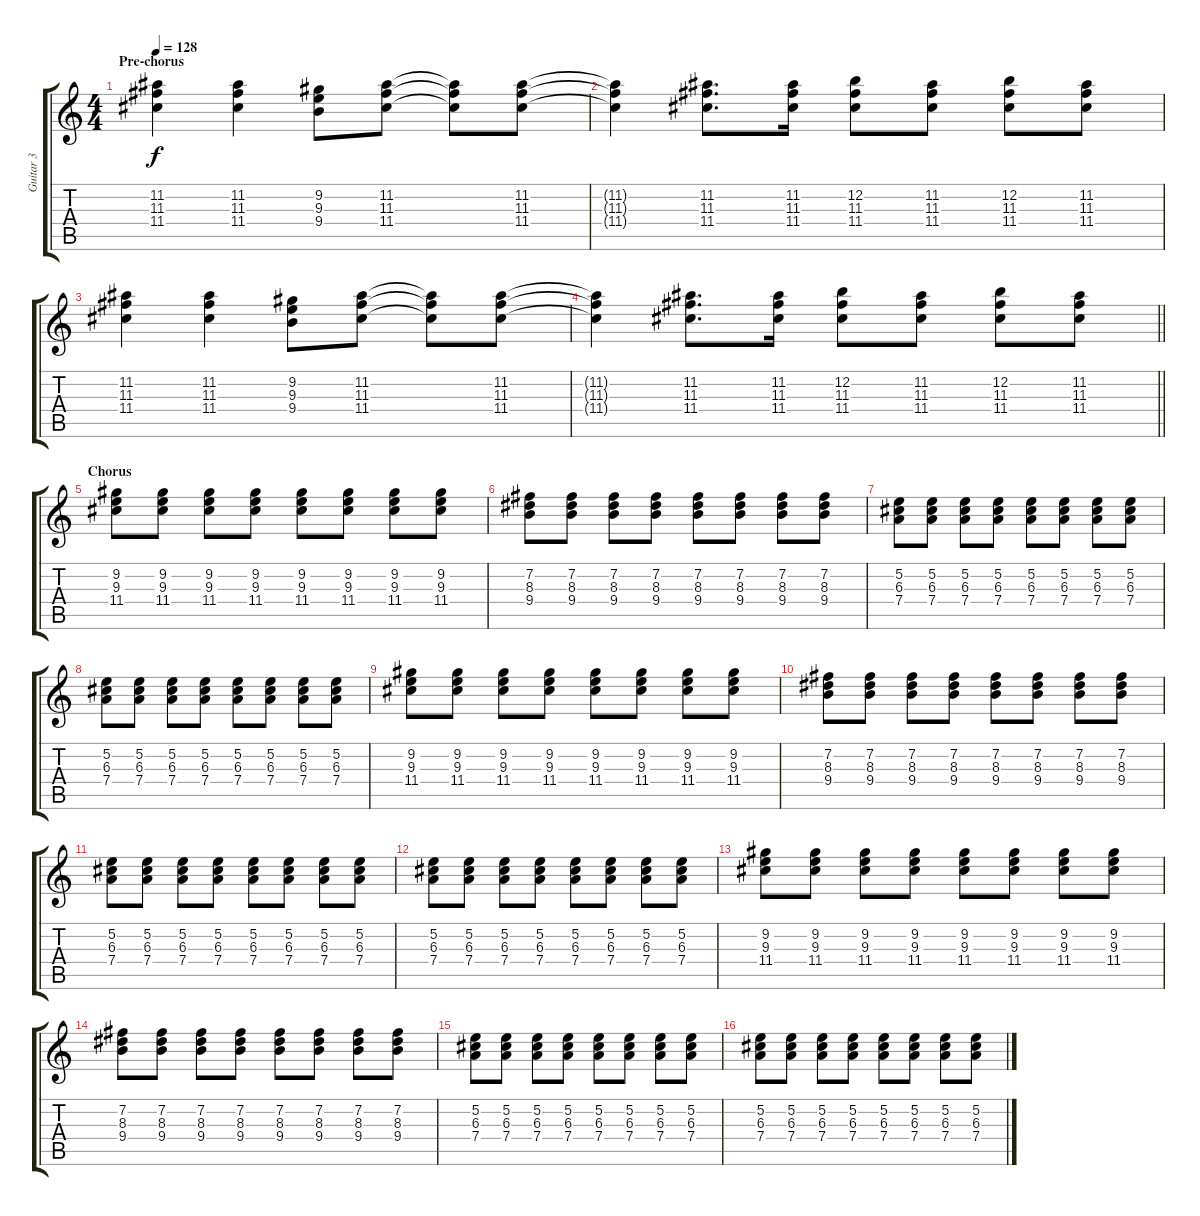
\track ("Guitar 3" "Guitar 3") {instrument overdrivenguitar}
\staff {score tabs}
\tuning (E4 B3 G3 D3 A2 E2) {hide}
\ts (4 4)
\section ("" "Pre-chorus")
\tempo 128
\clef g2
\ks c
(11.2 11.3 11.4).4{dy f} (11.2 11.3 11.4).4 (9.2 9.3 9.4).8 (11.2 11.3 11.4).8 (11.2{t} 11.3{t} 11.4{t}).8 (11.2 11.3 11.4).8 |
(11.2{t} 11.3{t} 11.4{t}).4 (11.2 11.3 11.4).8{d} (11.2 11.3 11.4).16 (12.2 11.3 11.4).8 (11.2 11.3 11.4).8 (12.2 11.3 11.4).8 (11.2 11.3 11.4).8 |
(11.2 11.3 11.4).4 (11.2 11.3 11.4).4 (9.2 9.3 9.4).8 (11.2 11.3 11.4).8 (11.2{t} 11.3{t} 11.4{t}).8 (11.2 11.3 11.4).8 |
\barLineRight lightlight
(11.2{t} 11.3{t} 11.4{t}).4 (11.2 11.3 11.4).8{d} (11.2 11.3 11.4).16 (12.2 11.3 11.4).8 (11.2 11.3 11.4).8 (12.2 11.3 11.4).8 (11.2 11.3 11.4).8 |
\section ("" "Chorus")
(9.2 9.3 11.4).8 (9.2 9.3 11.4).8 (9.2 9.3 11.4).8 (9.2 9.3 11.4).8 (9.2 9.3 11.4).8 (9.2 9.3 11.4).8 (9.2 9.3 11.4).8 (9.2 9.3 11.4).8 |
(7.2 8.3 9.4).8 (7.2 8.3 9.4).8 (7.2 8.3 9.4).8 (7.2 8.3 9.4).8 (7.2 8.3 9.4).8 (7.2 8.3 9.4).8 (7.2 8.3 9.4).8 (7.2 8.3 9.4).8 |
(5.2 6.3 7.4).8 (5.2 6.3 7.4).8 (5.2 6.3 7.4).8 (5.2 6.3 7.4).8 (5.2 6.3 7.4).8 (5.2 6.3 7.4).8 (5.2 6.3 7.4).8 (5.2 6.3 7.4).8 |
(5.2 6.3 7.4).8 (5.2 6.3 7.4).8 (5.2 6.3 7.4).8 (5.2 6.3 7.4).8 (5.2 6.3 7.4).8 (5.2 6.3 7.4).8 (5.2 6.3 7.4).8 (5.2 6.3 7.4).8 |
(9.2 9.3 11.4).8 (9.2 9.3 11.4).8 (9.2 9.3 11.4).8 (9.2 9.3 11.4).8 (9.2 9.3 11.4).8 (9.2 9.3 11.4).8 (9.2 9.3 11.4).8 (9.2 9.3 11.4).8 |
(7.2 8.3 9.4).8 (7.2 8.3 9.4).8 (7.2 8.3 9.4).8 (7.2 8.3 9.4).8 (7.2 8.3 9.4).8 (7.2 8.3 9.4).8 (7.2 8.3 9.4).8 (7.2 8.3 9.4).8 |
(5.2 6.3 7.4).8 (5.2 6.3 7.4).8 (5.2 6.3 7.4).8 (5.2 6.3 7.4).8 (5.2 6.3 7.4).8 (5.2 6.3 7.4).8 (5.2 6.3 7.4).8 (5.2 6.3 7.4).8 |
(5.2 6.3 7.4).8 (5.2 6.3 7.4).8 (5.2 6.3 7.4).8 (5.2 6.3 7.4).8 (5.2 6.3 7.4).8 (5.2 6.3 7.4).8 (5.2 6.3 7.4).8 (5.2 6.3 7.4).8 |
(9.2 9.3 11.4).8 (9.2 9.3 11.4).8 (9.2 9.3 11.4).8 (9.2 9.3 11.4).8 (9.2 9.3 11.4).8 (9.2 9.3 11.4).8 (9.2 9.3 11.4).8 (9.2 9.3 11.4).8 |
(7.2 8.3 9.4).8 (7.2 8.3 9.4).8 (7.2 8.3 9.4).8 (7.2 8.3 9.4).8 (7.2 8.3 9.4).8 (7.2 8.3 9.4).8 (7.2 8.3 9.4).8 (7.2 8.3 9.4).8 |
(5.2 6.3 7.4).8 (5.2 6.3 7.4).8 (5.2 6.3 7.4).8 (5.2 6.3 7.4).8 (5.2 6.3 7.4).8 (5.2 6.3 7.4).8 (5.2 6.3 7.4).8 (5.2 6.3 7.4).8 |
(5.2 6.3 7.4).8 (5.2 6.3 7.4).8 (5.2 6.3 7.4).8 (5.2 6.3 7.4).8 (5.2 6.3 7.4).8 (5.2 6.3 7.4).8 (5.2 6.3 7.4).8 (5.2 6.3 7.4).8
